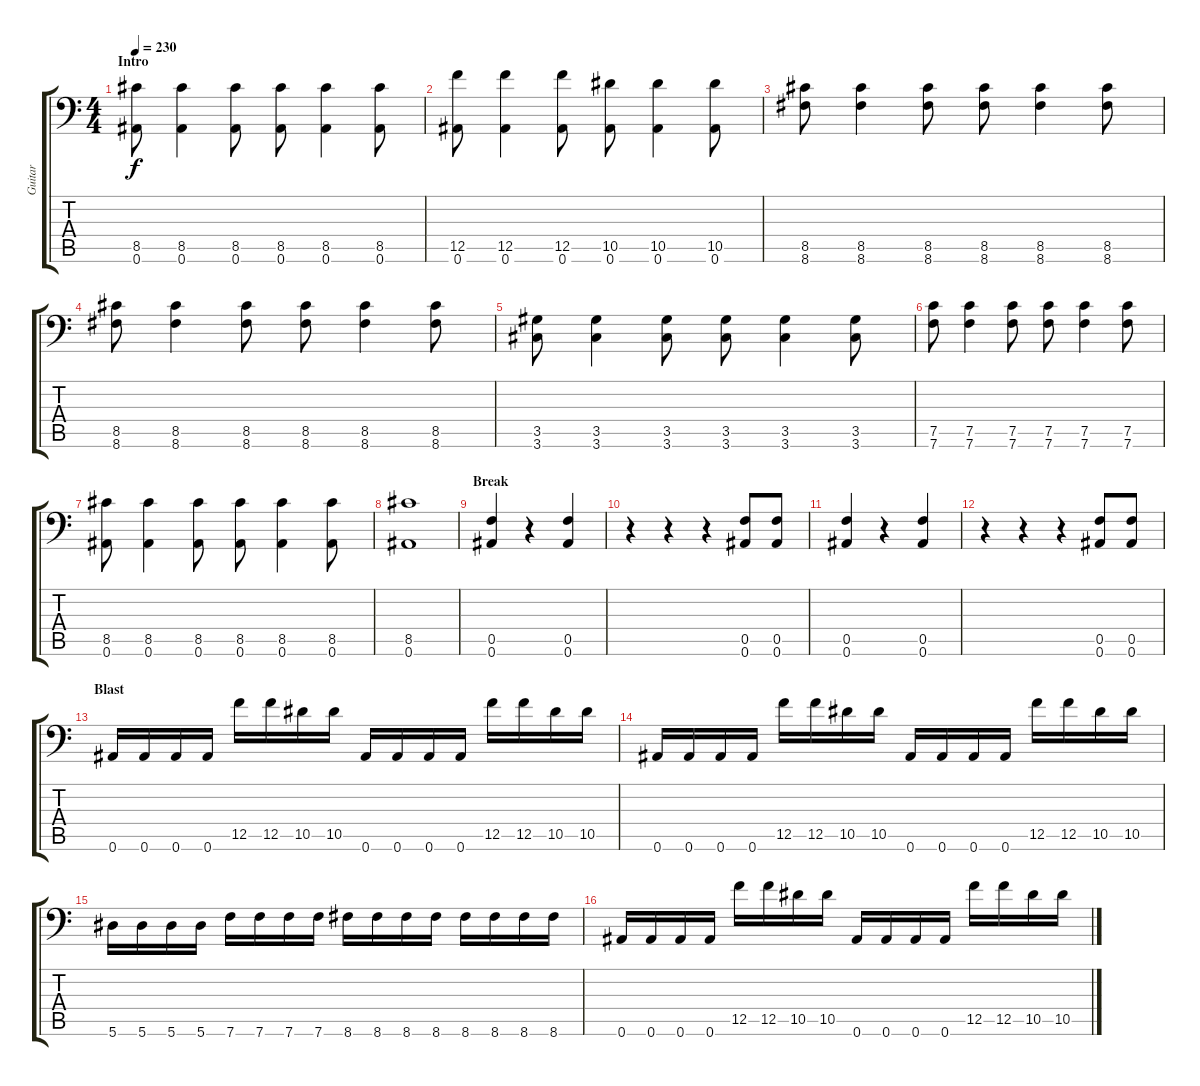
\track ("Guitar" "Guitar") {instrument distortionguitar}
\staff {score tabs}
\tuning (C4 G3 Eb3 Bb2 F2 Bb1) {hide}
\ts (4 4)
\section ("" "Intro")
\tempo 230
\clef f4
\ks c
(8.5 0.6).8{dy f instrument distortionguitar} (8.5 0.6).4 (8.5 0.6).8 (8.5 0.6).8 (8.5 0.6).4 (8.5 0.6).8 |
(12.5 0.6).8 (12.5 0.6).4 (12.5 0.6).8 (10.5 0.6).8 (10.5 0.6).4 (10.5 0.6).8 |
(8.5 8.6).8 (8.5 8.6).4 (8.5 8.6).8 (8.5 8.6).8 (8.5 8.6).4 (8.5 8.6).8 |
(8.5 8.6).8 (8.5 8.6).4 (8.5 8.6).8 (8.5 8.6).8 (8.5 8.6).4 (8.5 8.6).8 |
(3.5 3.6).8 (3.5 3.6).4 (3.5 3.6).8 (3.5 3.6).8 (3.5 3.6).4 (3.5 3.6).8 |
(7.5 7.6).8 (7.5 7.6).4 (7.5 7.6).8 (7.5 7.6).8 (7.5 7.6).4 (7.5 7.6).8 |
(8.5 0.6).8 (8.5 0.6).4 (8.5 0.6).8 (8.5 0.6).8 (8.5 0.6).4 (8.5 0.6).8 |
(8.5 0.6).1 |
\section ("" "Break")
(0.5 0.6).4 r.4 (0.5 0.6).4 |
r.4 r.4 r.4 (0.5 0.6).8 (0.5 0.6).8 |
(0.5 0.6).4 r.4 (0.5 0.6).4 |
r.4 r.4 r.4 (0.5 0.6).8 (0.5 0.6).8 |
\section ("" "Blast")
0.6.16 0.6.16 0.6.16 0.6.16 12.5.16 12.5.16 10.5.16 10.5.16 0.6.16 0.6.16 0.6.16 0.6.16 12.5.16 12.5.16 10.5.16 10.5.16 |
0.6.16 0.6.16 0.6.16 0.6.16 12.5.16 12.5.16 10.5.16 10.5.16 0.6.16 0.6.16 0.6.16 0.6.16 12.5.16 12.5.16 10.5.16 10.5.16 |
5.6.16 5.6.16 5.6.16 5.6.16 7.6.16 7.6.16 7.6.16 7.6.16 8.6.16 8.6.16 8.6.16 8.6.16 8.6.16 8.6.16 8.6.16 8.6.16 |
0.6.16 0.6.16 0.6.16 0.6.16 12.5.16 12.5.16 10.5.16 10.5.16 0.6.16 0.6.16 0.6.16 0.6.16 12.5.16 12.5.16 10.5.16 10.5.16
